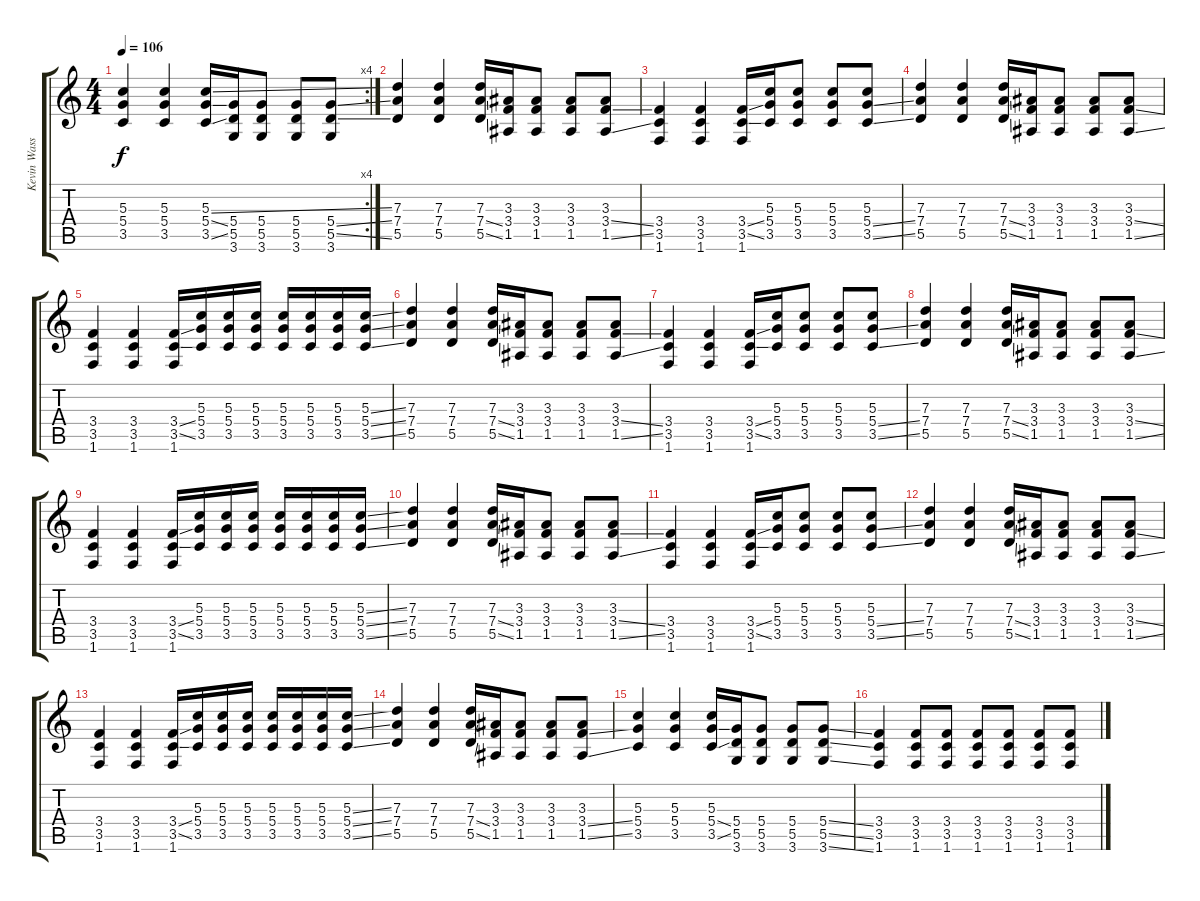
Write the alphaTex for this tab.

\track ("Kevin Wasserman - Guitar" "Kevin Wass") {instrument overdrivenguitar}
\staff {score tabs}
\tuning (E4 B3 G3 D3 A2 E2) {hide}
\rc 4
\ts (4 4)
\tempo 106
\clef g2
\ks c
(5.3 5.4 3.5).4{dy f} (5.3 5.4 3.5).4 (5.3{ss} 5.4{ss} 3.5{ss}).16 (5.4 5.5 3.6).16 (5.4 5.5 3.6).8 (5.4 5.5 3.6).8 (5.4{ss} 5.5{ss} 3.6).8 |
(7.3 7.4 5.5).4 (7.3 7.4 5.5).4 (7.3 7.4{ss} 5.5{ss}).16 (3.3 3.4 1.5).16 (3.3 3.4 1.5).8 (3.3 3.4 1.5).8 (3.3 3.4{ss} 1.5{ss}).8 |
(3.4 3.5 1.6).4 (3.4 3.5 1.6).4 (3.4{ss} 3.5{ss} 1.6).16 (5.3 5.4 3.5).16 (5.3 5.4 3.5).8 (5.3 5.4 3.5).8 (5.3 5.4{ss} 3.5{ss}).8 |
(7.3 7.4 5.5).4 (7.3 7.4 5.5).4 (7.3 7.4{ss} 5.5{ss}).16 (3.3 3.4 1.5).16 (3.3 3.4 1.5).8 (3.3 3.4 1.5).8 (3.3 3.4{ss} 1.5{ss}).8 |
(3.4 3.5 1.6).4 (3.4 3.5 1.6).4 (3.4{ss} 3.5{ss} 1.6).16 (5.3 5.4 3.5).16 (5.3 5.4 3.5).16 (5.3 5.4 3.5).16 (5.3 5.4 3.5).16 (5.3 5.4 3.5).16 (5.3 5.4 3.5).16 (5.3{ss} 5.4{ss} 3.5{ss}).16 |
(7.3 7.4 5.5).4 (7.3 7.4 5.5).4 (7.3 7.4{ss} 5.5{ss}).16 (3.3 3.4 1.5).16 (3.3 3.4 1.5).8 (3.3 3.4 1.5).8 (3.3 3.4{ss} 1.5{ss}).8 |
(3.4 3.5 1.6).4 (3.4 3.5 1.6).4 (3.4{ss} 3.5{ss} 1.6).16 (5.3 5.4 3.5).16 (5.3 5.4 3.5).8 (5.3 5.4 3.5).8 (5.3 5.4{ss} 3.5{ss}).8 |
(7.3 7.4 5.5).4 (7.3 7.4 5.5).4 (7.3 7.4{ss} 5.5{ss}).16 (3.3 3.4 1.5).16 (3.3 3.4 1.5).8 (3.3 3.4 1.5).8 (3.3 3.4{ss} 1.5{ss}).8 |
(3.4 3.5 1.6).4 (3.4 3.5 1.6).4 (3.4{ss} 3.5{ss} 1.6).16 (5.3 5.4 3.5).16 (5.3 5.4 3.5).16 (5.3 5.4 3.5).16 (5.3 5.4 3.5).16 (5.3 5.4 3.5).16 (5.3 5.4 3.5).16 (5.3{ss} 5.4{ss} 3.5{ss}).16 |
(7.3 7.4 5.5).4 (7.3 7.4 5.5).4 (7.3 7.4{ss} 5.5{ss}).16 (3.3 3.4 1.5).16 (3.3 3.4 1.5).8 (3.3 3.4 1.5).8 (3.3 3.4{ss} 1.5{ss}).8 |
(3.4 3.5 1.6).4 (3.4 3.5 1.6).4 (3.4{ss} 3.5{ss} 1.6).16 (5.3 5.4 3.5).16 (5.3 5.4 3.5).8 (5.3 5.4 3.5).8 (5.3 5.4{ss} 3.5{ss}).8 |
(7.3 7.4 5.5).4 (7.3 7.4 5.5).4 (7.3 7.4{ss} 5.5{ss}).16 (3.3 3.4 1.5).16 (3.3 3.4 1.5).8 (3.3 3.4 1.5).8 (3.3 3.4{ss} 1.5{ss}).8 |
(3.4 3.5 1.6).4 (3.4 3.5 1.6).4 (3.4{ss} 3.5{ss} 1.6).16 (5.3 5.4 3.5).16 (5.3 5.4 3.5).16 (5.3 5.4 3.5).16 (5.3 5.4 3.5).16 (5.3 5.4 3.5).16 (5.3 5.4 3.5).16 (5.3{ss} 5.4{ss} 3.5{ss}).16 |
(7.3 7.4 5.5).4 (7.3 7.4 5.5).4 (7.3 7.4{ss} 5.5{ss}).16 (3.3 3.4 1.5).16 (3.3 3.4 1.5).8 (3.3 3.4 1.5).8 (3.3 3.4{ss} 1.5{ss}).8 |
(5.3 5.4 3.5).4 (5.3 5.4 3.5).4 (5.3 5.4{ss} 3.5{ss}).16 (5.4 5.5 3.6).16 (5.4 5.5 3.6).8 (5.4 5.5 3.6).8 (5.4{ss} 5.5{ss} 3.6{ss}).8 |
(3.4 3.5 1.6).4 (3.4 3.5 1.6).8 (3.4 3.5 1.6).8 (3.4 3.5 1.6).8 (3.4 3.5 1.6).8 (3.4 3.5 1.6).8 (3.4 3.5 1.6).8
